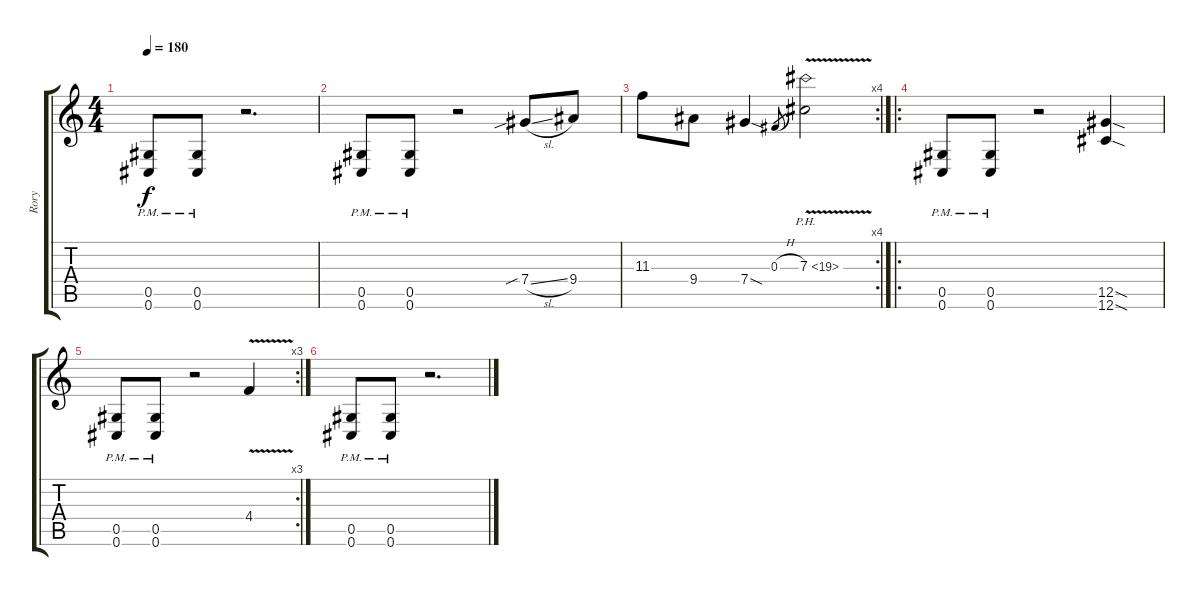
\track ("Rory " "Rory ") {instrument electricguitarclean}
\staff {score tabs}
\tuning (Eb4 Bb3 Gb3 Db3 Ab2 Db2) {hide}
\ts (4 4)
\tempo 180
\clef g2
\ks c
(0.5{pm} 0.6{pm}).8{dy f} (0.5{pm} 0.6{pm}).8 r.2{d} |
(0.5{pm} 0.6{pm}).8 (0.5{pm} 0.6{pm}).8 r.2 7.4{sib sl}.8 9.4.8 |
\rc 4
11.3.8 9.4.8 7.4{sod}.4 0.3{h}.8{gr} 7.3{ph 12 v}.2 |
\ro
(0.5{pm} 0.6{pm}).8 (0.5{pm} 0.6{pm}).8 r.2 (12.5{sod} 12.6{sod}).4 |
\rc 3
(0.5{pm} 0.6{pm}).8 (0.5{pm} 0.6{pm}).8 r.2 4.4{v}.4 |
(0.5{pm} 0.6{pm}).8 (0.5{pm} 0.6{pm}).8 r.2{d}
